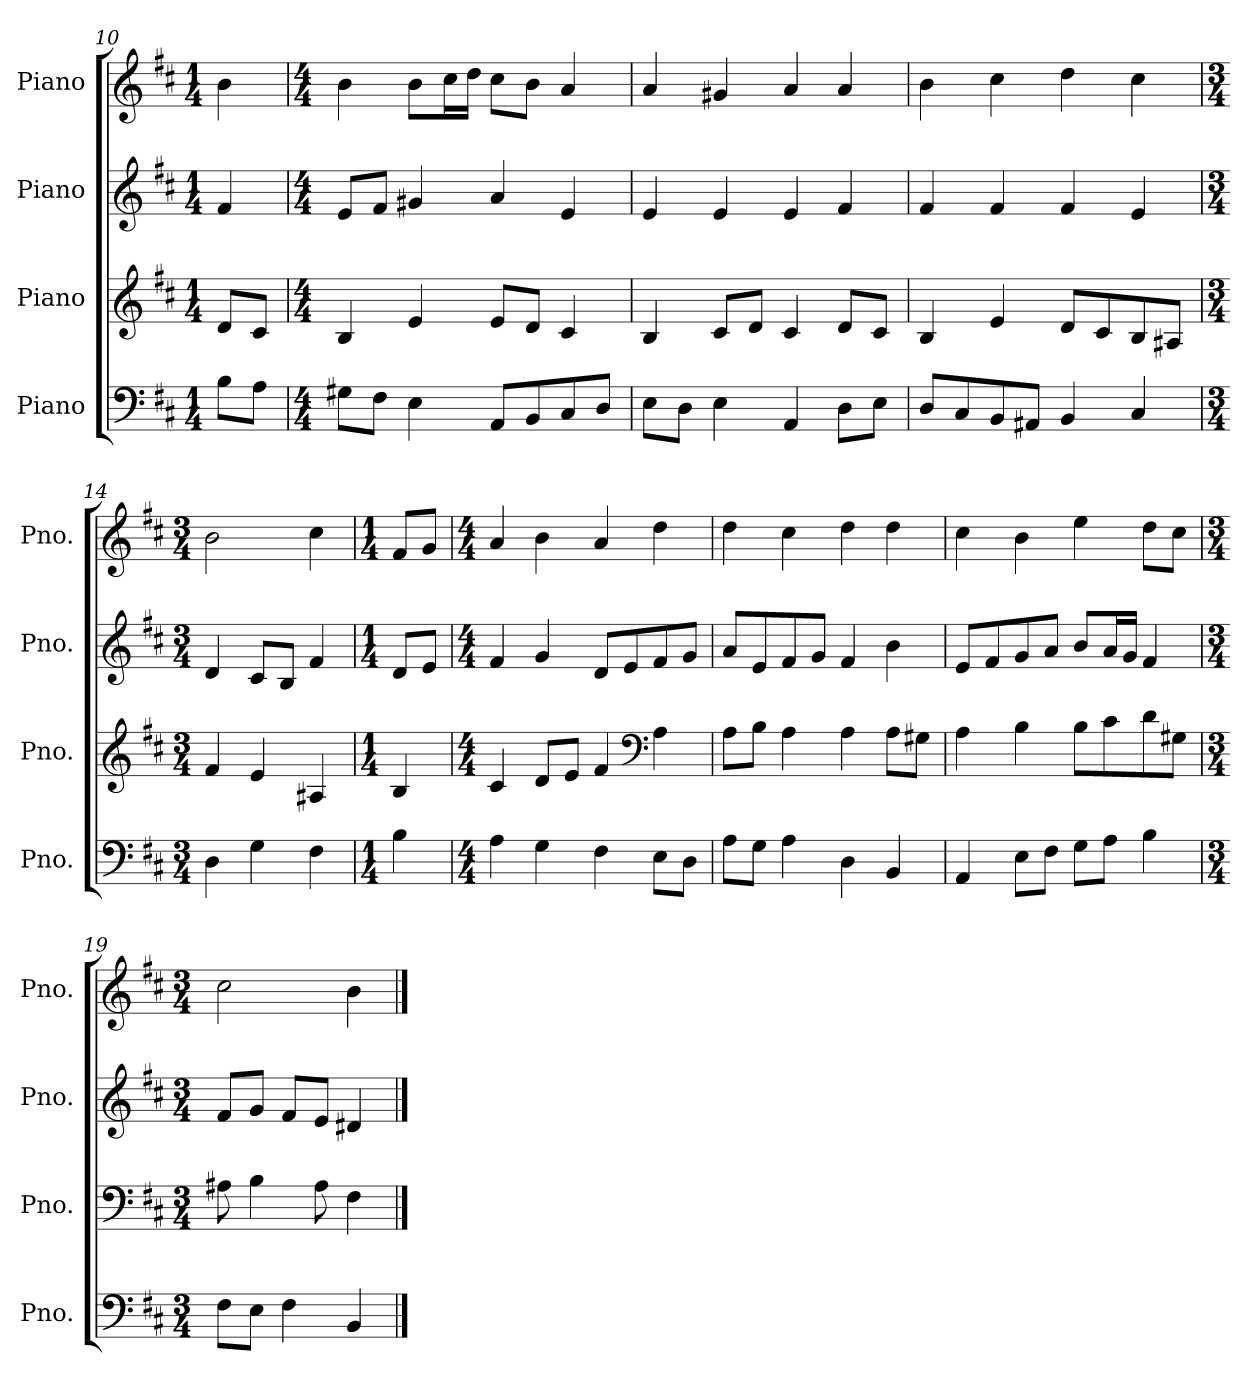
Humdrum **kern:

**kern	**kern	**kern	**kern
*part4	*part3	*part2	*part1
*staff4	*staff3	*staff2	*staff1
*I"Piano	*I"Piano	*I"Piano	*I"Piano
*I'Pno.	*I'Pno.	*I'Pno.	*I'Pno.
*clefF4	*clefG2	*clefG2	*clefG2
*k[f#c#]	*k[f#c#]	*k[f#c#]	*k[f#c#]
*M1/4	*M1/4	*M1/4	*M1/4
=10	=10	=10	=10
8B\L	8d/L	4f#/	4b\
8A\J	8c#/J	.	.
!!LO:LB:g=z
=11	=11	=11	=11
*M4/4	*M4/4	*M4/4	*M4/4
8G#X\L	4B/	8e/L	4b\
8F#\J	.	8f#/J	.
4E\	4e/	4g#X/	8b\L
.	.	.	16cc#\L
.	.	.	16dd\JJ
8AA/L	8e/L	4a/	8cc#\L
8BB/	8d/J	.	8b\J
8C#/	4c#/	4e/	4a/
8D/J	.	.	.
=12	=12	=12	=12
8E\L	4B/	4e/	4a/
8D\J	.	.	.
4E\	8c#/L	4e/	4g#X/
.	8d/J	.	.
4AA/	4c#/	4e/	4a/
8D\L	8d/L	4f#/	4a/
8E\J	8c#/J	.	.
=13	=13	=13	=13
8D/L	4B/	4f#/	4b\
8C#/	.	.	.
8BB/	4e/	4f#/	4cc#\
8AA#X/J	.	.	.
4BB/	8d/L	4f#/	4dd\
.	8c#/	.	.
4C#/	8B/	4e/	4cc#\
.	8A#X/J	.	.
=14	=14	=14	=14
*M3/4	*M3/4	*M3/4	*M3/4
4D\	4f#/	4d/	2b\
4G\	4e/	8c#/L	.
.	.	8B/J	.
4F#\	4A#X/	4f#/	4cc#\
=15	=15	=15	=15
*M1/4	*M1/4	*M1/4	*M1/4
4B\	4B/	8d/L	8f#/L
.	.	8e/J	8g/J
!!LO:PB:g=z
=16	=16	=16	=16
*M4/4	*M4/4	*M4/4	*M4/4
4A\	4c#/	4f#/	4a/
4G\	8d/L	4g/	4b\
.	8e/J	.	.
4F#\	4f#/	8d/L	4a/
.	.	8e/	.
*	*clefF4	*	*
8E\L	4A\	8f#/	4dd\
8D\J	.	8g/J	.
=17	=17	=17	=17
8A\L	8A\L	8a/L	4dd\
8G\J	8B\J	8e/	.
4A\	4A\	8f#/	4cc#\
.	.	8g/J	.
4D\	4A\	4f#/	4dd\
4BB/	8A\L	4b\	4dd\
.	8G#X\J	.	.
=18	=18	=18	=18
4AA/	4A\	8e/L	4cc#\
.	.	8f#/	.
8E\L	4B\	8g/	4b\
8F#\J	.	8a/J	.
8G\L	8B\L	8b/L	4ee\
8A\J	8c#\	16a/L	.
.	.	16g/JJ	.
4B\	8d\	4f#/	8dd\L
.	8G#X\J	.	8cc#\J
=19	=19	=19	=19
*M3/4	*M3/4	*M3/4	*M3/4
8F#\L	8A#X\	8f#/L	2cc#\
8E\J	4B\	8g/J	.
4F#\	.	8f#/L	.
.	8A#\	8e/J	.
4BB/	4F#\	4d#X/	4b\
==	==	==	==
*-	*-	*-	*-
